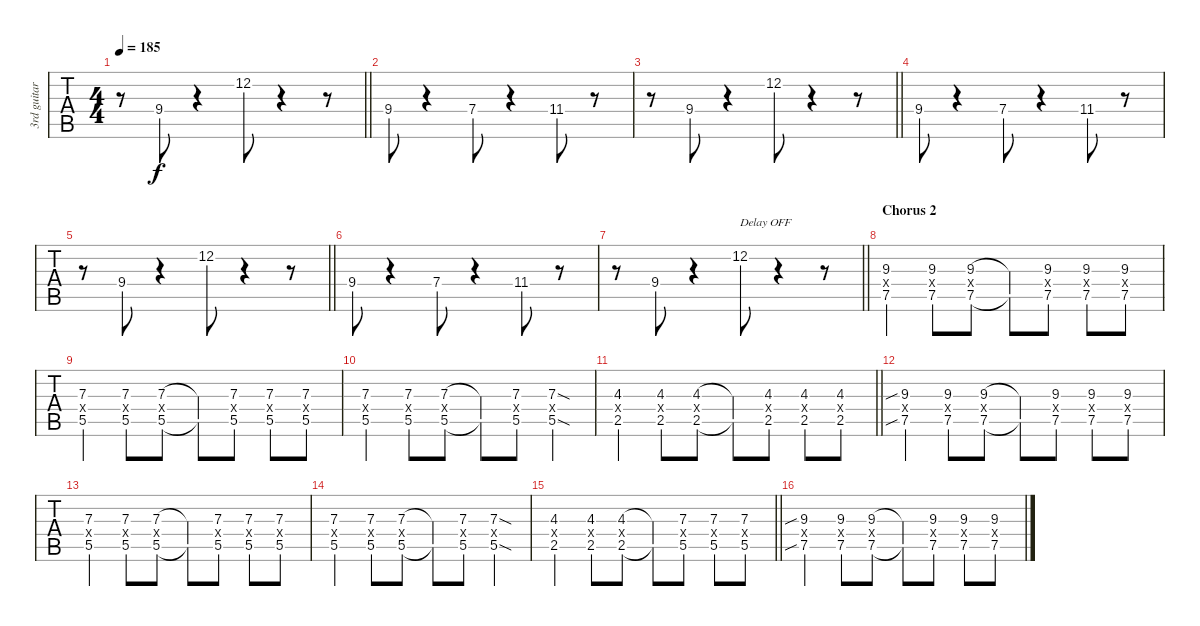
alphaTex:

\track ("3rd guitar, effects..." "3rd guitar") {instrument overdrivenguitar}
\staff {tabs}
\tuning (E4 B3 G3 D3 A2 E2) {hide}
\ts (4 4)
\tempo 185
\clef g2
\barLineRight lightlight
\ks c
r.8{dy f} 9.4.8 r.4 12.2.8 r.4 r.8 |
9.4.8 r.4 7.4.8 r.4 11.4.8 r.8 |
\barLineRight lightlight
r.8 9.4.8 r.4 12.2.8 r.4 r.8 |
9.4.8 r.4 7.4.8 r.4 11.4.8 r.8 |
\barLineRight lightlight
r.8 9.4.8 r.4 12.2.8 r.4 r.8 |
9.4.8 r.4 7.4.8 r.4 11.4.8 r.8 |
\barLineRight lightlight
r.8 9.4.8 r.4 12.2.8{txt "Delay OFF"} r.4 r.8 |
\section ("" "Chorus 2")
(9.3 0.4{x} 7.5).4{instrument overdrivenguitar} (9.3 0.4{x} 7.5).8 (9.3 0.4{x} 7.5).8 (9.3{t} 7.5{t}).8 (9.3 0.4{x} 7.5).8 (9.3 0.4{x} 7.5).8 (9.3 0.4{x} 7.5).8 |
(7.3 0.4{x} 5.5).4 (7.3 0.4{x} 5.5).8 (7.3 0.4{x} 5.5).8 (7.3{t} 5.5{t}).8 (7.3 0.4{x} 5.5).8 (7.3 0.4{x} 5.5).8 (7.3 0.4{x} 5.5).8 |
(7.3 0.4{x} 5.5).4 (7.3 0.4{x} 5.5).8 (7.3 0.4{x} 5.5).8 (7.3{t} 5.5{t}).8 (7.3 0.4{x} 5.5).8 (7.3{sod} 0.4{x} 5.5{sod}).4 |
\barLineRight lightlight
(4.3 0.4{x} 2.5).4 (4.3 0.4{x} 2.5).8 (4.3 0.4{x} 2.5).8 (4.3{t} 2.5{t}).8 (4.3 0.4{x} 2.5).8 (4.3 0.4{x} 2.5).8 (4.3 0.4{x} 2.5).8 |
(9.3{sib} 0.4{x} 7.5{sib}).4 (9.3 0.4{x} 7.5).8 (9.3 0.4{x} 7.5).8 (9.3{t} 7.5{t}).8 (9.3 0.4{x} 7.5).8 (9.3 0.4{x} 7.5).8 (9.3 0.4{x} 7.5).8 |
(7.3 0.4{x} 5.5).4 (7.3 0.4{x} 5.5).8 (7.3 0.4{x} 5.5).8 (7.3{t} 5.5{t}).8 (7.3 0.4{x} 5.5).8 (7.3 0.4{x} 5.5).8 (7.3 0.4{x} 5.5).8 |
(7.3 0.4{x} 5.5).4 (7.3 0.4{x} 5.5).8 (7.3 0.4{x} 5.5).8 (7.3{t} 5.5{t}).8 (7.3 0.4{x} 5.5).8 (7.3{sod} 0.4{x} 5.5{sod}).4 |
\barLineRight lightlight
(4.3 0.4{x} 2.5).4 (4.3 0.4{x} 2.5).8 (4.3 0.4{x} 2.5).8 (4.3{t} 2.5{t}).8 (7.3 0.4{x} 5.5).8 (7.3 0.4{x} 5.5).8 (7.3 0.4{x} 5.5).8 |
(9.3{sib} 0.4{x} 7.5{sib}).4 (9.3 0.4{x} 7.5).8 (9.3 0.4{x} 7.5).8 (9.3{t} 7.5{t}).8 (9.3 0.4{x} 7.5).8 (9.3 0.4{x} 7.5).8 (9.3 0.4{x} 7.5).8
